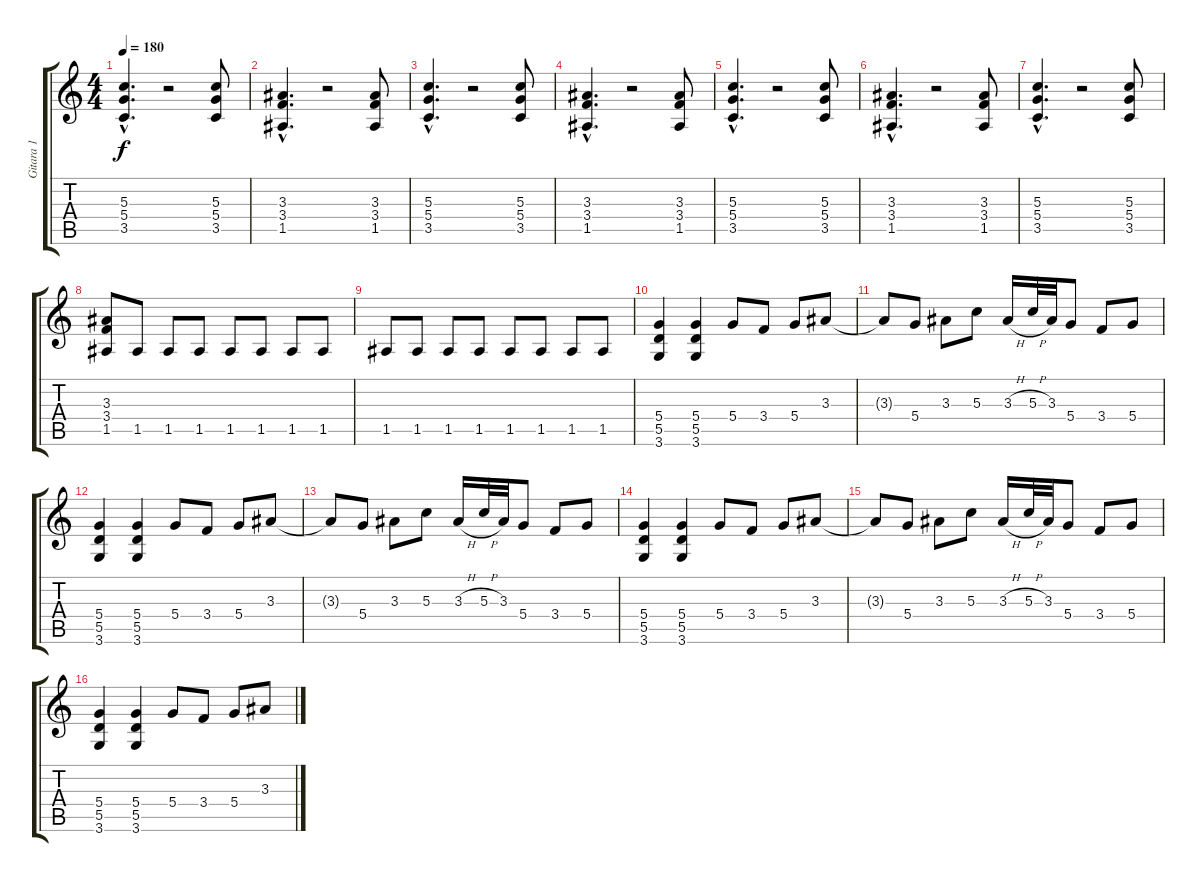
\track ("Gitara 1" "Gitara 1") {instrument distortionguitar}
\staff {score tabs}
\tuning (E4 B3 G3 D3 A2 E2) {hide}
\ts (4 4)
\tempo 180
\clef g2
\ks c
(5.3{hac} 5.4{hac} 3.5{hac}).4{d dy f} r.2 (5.3 5.4 3.5).8 |
(3.3{hac} 3.4{hac} 1.5{hac}).4{d} r.2 (3.3 3.4 1.5).8 |
(5.3{hac} 5.4{hac} 3.5{hac}).4{d} r.2 (5.3 5.4 3.5).8 |
(3.3{hac} 3.4{hac} 1.5{hac}).4{d} r.2 (3.3 3.4 1.5).8 |
(5.3{hac} 5.4{hac} 3.5{hac}).4{d} r.2 (5.3 5.4 3.5).8 |
(3.3{hac} 3.4{hac} 1.5{hac}).4{d} r.2 (3.3 3.4 1.5).8 |
(5.3{hac} 5.4{hac} 3.5{hac}).4{d} r.2 (5.3 5.4 3.5).8 |
(3.3 3.4 1.5).8 1.5.8 1.5.8 1.5.8 1.5.8 1.5.8 1.5.8 1.5.8 |
1.5.8 1.5.8 1.5.8 1.5.8 1.5.8 1.5.8 1.5.8 1.5.8 |
(5.4 5.5 3.6).4 (5.4 5.5 3.6).4 5.4.8 3.4.8 5.4.8 3.3.8 |
3.3{t}.8 5.4.8 3.3.8 5.3.8 3.3{h}.16 5.3{h}.32 3.3.32 5.4.8 3.4.8 5.4.8 |
(5.4 5.5 3.6).4 (5.4 5.5 3.6).4 5.4.8 3.4.8 5.4.8 3.3.8 |
3.3{t}.8 5.4.8 3.3.8 5.3.8 3.3{h}.16 5.3{h}.32 3.3.32 5.4.8 3.4.8 5.4.8 |
(5.4 5.5 3.6).4 (5.4 5.5 3.6).4 5.4.8 3.4.8 5.4.8 3.3.8 |
3.3{t}.8 5.4.8 3.3.8 5.3.8 3.3{h}.16 5.3{h}.32 3.3.32 5.4.8 3.4.8 5.4.8 |
(5.4 5.5 3.6).4 (5.4 5.5 3.6).4 5.4.8 3.4.8 5.4.8 3.3.8
